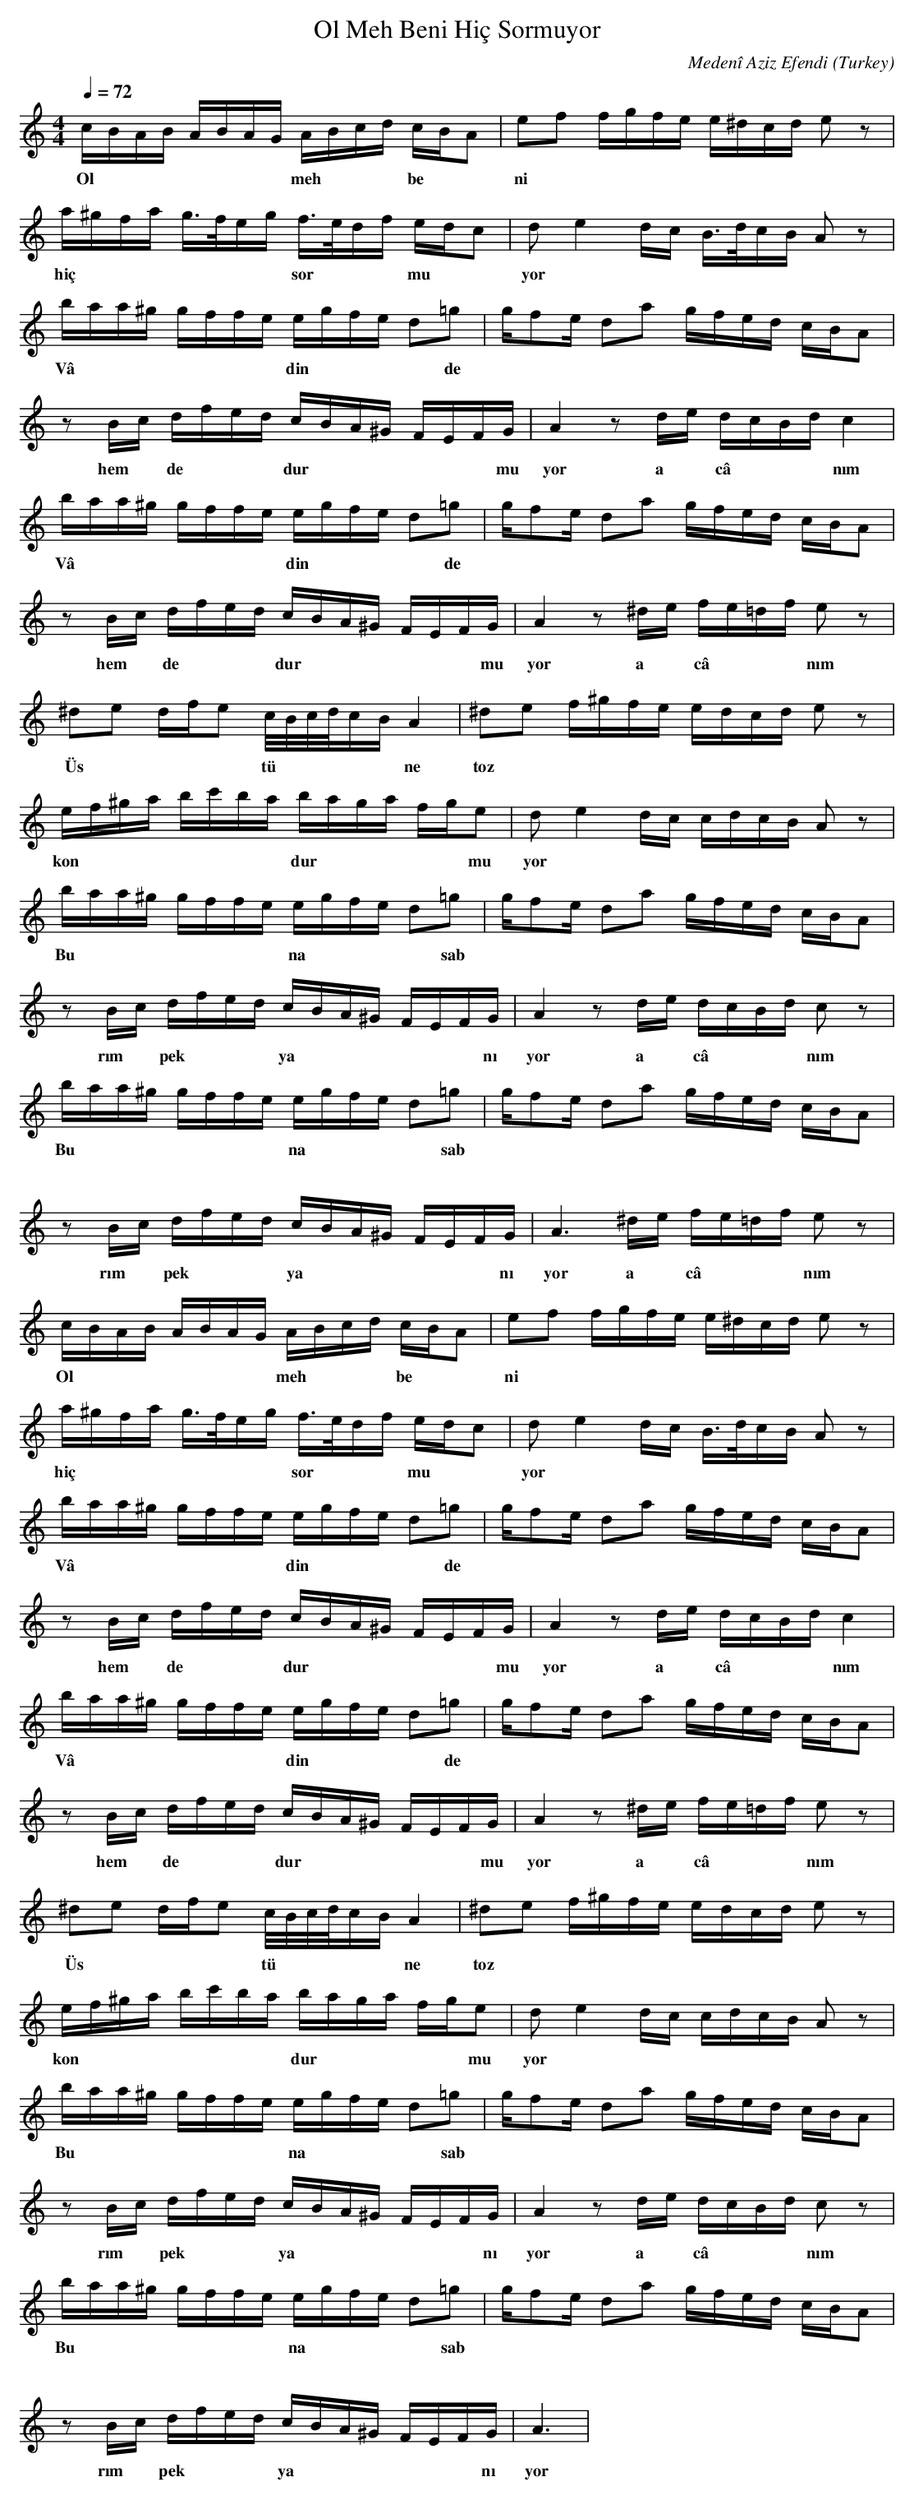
X:1
T: Ol Meh Beni Hiç Sormuyor
C: Medenî Aziz Efendi
O: Turkey
M: 4/4
L: 1/16
K: C
Q: 1/4=72
cBAB ABAG ABcd cBA2  | e2f2 fgfe e^dcd e2z2  |
w:  Ol  *  *  *  *  *  *  *  meh  *  *  *  be  |  ni   |
a^gfa g3/2f/eg f3/2e/df edc2  | d2e4dc B3/2d/cB A2z2  |
w:  hiç  *  *  *  *  *  *  *  sor *  *  *  mu  |  yor    |
baa^g gffe egfe d2=g2  | gf2e d2a2 gfed cBA2  |
w:  Vâ *  *  *  *  *  *  *  din *  *  *  *  de   |   |
z2Bc dfed cBA^G FEFG  | A4 z2de dcBd c4  |
w:  hem  *  de  *  *  *  dur *  *  *  *  *  *  mu  |  yor  a  *  câ *  *  *  nım    |
baa^g gffe egfe d2=g2  | gf2e d2a2 gfed cBA2  |
w:  Vâ *  *  *  *  *  *  *  din *  *  *  *  de   |   |
z2Bc dfed cBA^G FEFG  | A4 z2^de fe=df e2z2  |
w:  hem  *  de  *  *  *  dur *  *  *  *  *  *  mu  |  yor  a  *  câ *  *  *  nım    |
^d2e2 dfe2 c/B/c/d/cB A4  | ^d2e2 f^gfe edcd e2z2  |
w:  Üs *  *  *  *  tü *  *  *  *  *  ne   |  toz   |
ef^ga bc'ba baga fge2  | d2e4dc cdcB A2z2  |
w:  kon *  *  *  *  *  *  *  dur *  *  *  *  *  mu  |  yor    |
baa^g gffe egfe d2=g2  | gf2e d2a2 gfed cBA2  |
w:  Bu *  *  *  *  *  *  *  na  *  *  *  *  sab  |   |
z2Bc dfed cBA^G FEFG  | A4 z2de dcBd c2z2  |
w:  rım  *  pek  *  *  *  ya *  *  *  *  *  *  nı  |  yor  a  *  câ *  *  *  nım    |
baa^g gffe egfe d2=g2  | gf2e d2a2 gfed cBA2  |
w:  Bu *  *  *  *  *  *  *  na  *  *  *  *  sab  |   |
z2Bc dfed cBA^G FEFG  | A6^de fe=df e2z2  |
w:  rım  *  pek  *  *  *  ya *  *  *  *  *  *  nı  |  yor  a  *  câ *  *  *  nım    |
cBAB ABAG ABcd cBA2  | e2f2 fgfe e^dcd e2z2  |
w:  Ol  *  *  *  *  *  *  *  meh  *  *  *  be  |  ni   |
a^gfa g3/2f/eg f3/2e/df edc2  | d2e4dc B3/2d/cB A2z2  |
w:  hiç  *  *  *  *  *  *  *  sor *  *  *  mu  |  yor    |
baa^g gffe egfe d2=g2  | gf2e d2a2 gfed cBA2  |
w:  Vâ *  *  *  *  *  *  *  din *  *  *  *  de   |   |
z2Bc dfed cBA^G FEFG  | A4 z2de dcBd c4  |
w:  hem  *  de  *  *  *  dur *  *  *  *  *  *  mu  |  yor  a  *  câ *  *  *  nım    |
baa^g gffe egfe d2=g2  | gf2e d2a2 gfed cBA2  |
w:  Vâ *  *  *  *  *  *  *  din *  *  *  *  de   |   |
z2Bc dfed cBA^G FEFG  | A4 z2^de fe=df e2z2  |
w:  hem  *  de  *  *  *  dur *  *  *  *  *  *  mu  |  yor  a  *  câ *  *  *  nım    |
^d2e2 dfe2 c/B/c/d/cB A4  | ^d2e2 f^gfe edcd e2z2  |
w:  Üs *  *  *  *  tü *  *  *  *  *  ne   |  toz   |
ef^ga bc'ba baga fge2  | d2e4dc cdcB A2z2  |
w:  kon *  *  *  *  *  *  *  dur *  *  *  *  *  mu  |  yor    |
baa^g gffe egfe d2=g2  | gf2e d2a2 gfed cBA2  |
w:  Bu *  *  *  *  *  *  *  na  *  *  *  *  sab  |   |
z2Bc dfed cBA^G FEFG  | A4 z2de dcBd c2z2  |
w:  rım  *  pek  *  *  *  ya *  *  *  *  *  *  nı  |  yor  a  *  câ *  *  *  nım    |
baa^g gffe egfe d2=g2  | gf2e d2a2 gfed cBA2  |
w:  Bu *  *  *  *  *  *  *  na  *  *  *  *  sab  |   |
z2Bc dfed cBA^G FEFG  | A6|
w:  rım  *  pek  *  *  *  ya *  *  *  *  *  *  nı  |  yor   |
